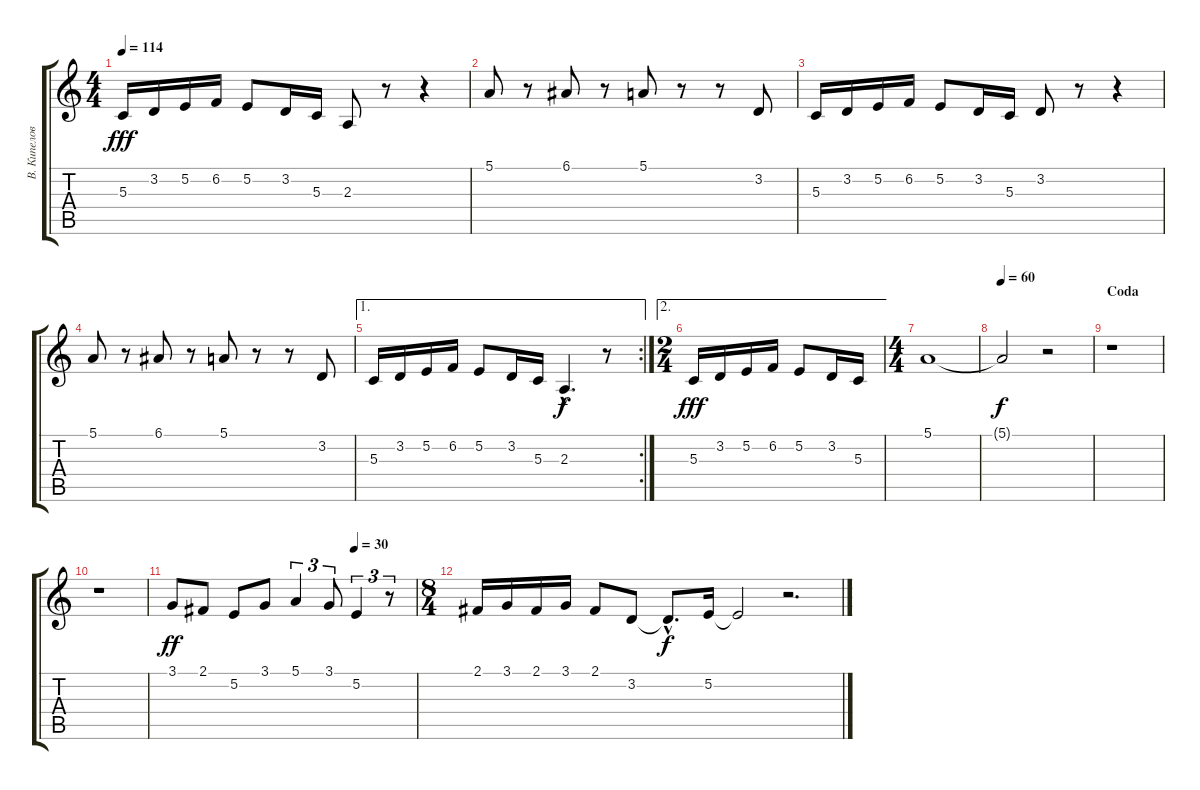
\track ("B. Кипелов" "B. Кипелов") {instrument tenorsax}
\staff {score tabs}
\tuning (E4 B3 G3 D3 A2 E2) {hide}
\ts (4 4)
\tempo 114
\clef g2
\ks c
5.3.16{dy fff} 3.2.16 5.2.16 6.2.16 5.2.8 3.2.16 5.3.16 2.3.8 r.8 r.4 |
5.1.8 r.8 6.1.8 r.8 5.1.8 r.8 r.8 3.2.8 |
5.3.16 3.2.16 5.2.16 6.2.16 5.2.8 3.2.16 5.3.16 3.2.8 r.8 r.4 |
5.1.8 r.8 6.1.8 r.8 5.1.8 r.8 r.8 3.2.8 |
\ae 1
\rc 2
5.3.16 3.2.16 5.2.16 6.2.16 5.2.8 3.2.16 5.3.16 2.3{hac}.4{d dy f} r.8 |
\ae 2
\ts (2 4)
5.3.16{dy fff} 3.2.16 5.2.16 6.2.16 5.2.8 3.2.16 5.3.16 |
\ts (4 4)
5.1.1 |
\tempo 60
5.1{t}.2{dy f} r.2 |
\section ("" "Coda")
r.1 |
r.1 |
\tempo (30 0.75)
3.1.8{dy ff} 2.1.8 5.2.8 3.1.8 5.1.4{tu (3 2)} 3.1.8{tu (3 2)} 5.2.4{tu (3 2)} r.8{tu (3 2)} |
\ts (8 4)
2.1.16 3.1.16 2.1.16 3.1.16 2.1.8 3.2.8 3.2{hac t}.8{d dy f} 5.2.16 5.2{t}.2 r.2{d}
